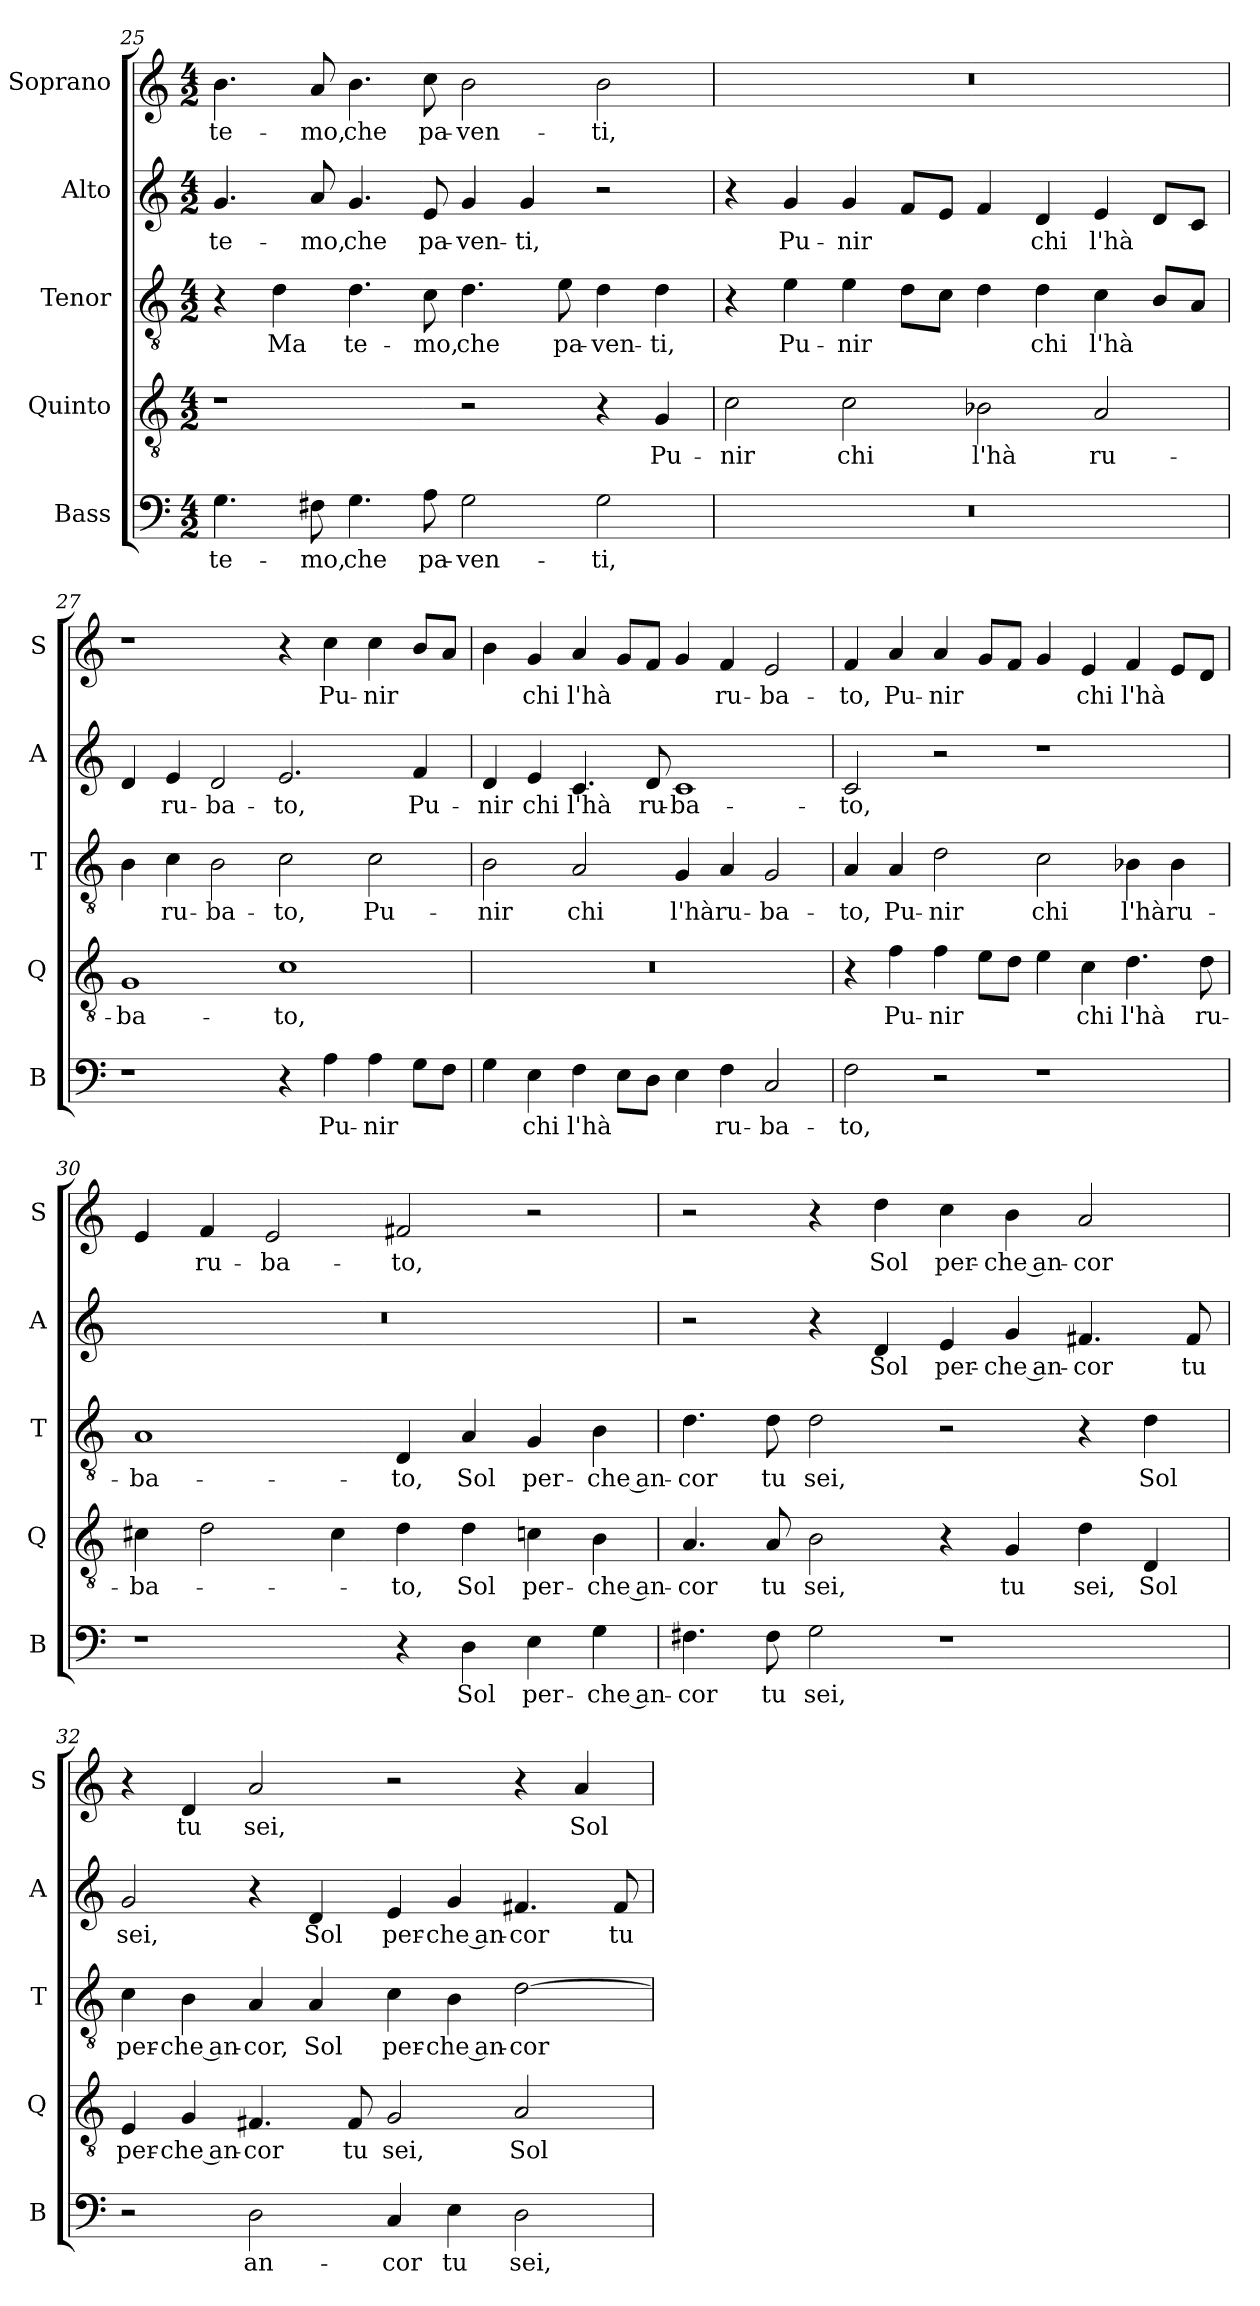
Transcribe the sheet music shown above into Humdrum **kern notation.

**kern	**text	**kern	**text	**kern	**text	**kern	**text	**kern	**text
*part5	*part5	*part4	*part4	*part3	*part3	*part2	*part2	*part1	*part1
*staff5	*staff5	*staff4	*staff4	*staff3	*staff3	*staff2	*staff2	*staff1	*staff1
*I"Bass	*	*I"Quinto	*	*I"Tenor	*	*I"Alto	*	*I"Soprano	*
*I'B	*	*I'Q	*	*I'T	*	*I'A	*	*I'S	*
!!LO:LB:g=z
*clefF4	*	*clefGv2	*	*clefGv2	*	*clefG2	*	*clefG2	*
*k[]	*	*k[]	*	*k[]	*	*k[]	*	*k[]	*
*C:	*	*C:	*	*C:	*	*C:	*	*C:	*
*M4/2	*	*M4/2	*	*M4/2	*	*M4/2	*	*M4/2	*
=25	=25	=25	=25	=25	=25	=25	=25	=25	=25
!	!LO:LY:b	!	!	!	!	!	!LO:LY:b	!	!LO:LY:b
4.G\	te-	1r	.	4r	.	4.g/	te-	4.b\	te-
!	!	!	!	!	!LO:LY:b	!	!	!	!
.	.	.	.	4d\	Ma	.	.	.	.
!	!LO:LY:b	!	!	!	!	!	!LO:LY:b	!	!LO:LY:b
8F#X\	-mo,	.	.	.	.	8a/	-mo,	8a/	-mo,
!	!LO:LY:b	!	!	!	!LO:LY:b	!	!LO:LY:b	!	!LO:LY:b
4.G\	che	.	.	4.d\	te-	4.g/	che	4.b\	che
!	!LO:LY:b	!	!	!	!LO:LY:b	!	!LO:LY:b	!	!LO:LY:b
8A\	pa-	.	.	8c\	-mo,	8e/	pa-	8cc\	pa-
!	!LO:LY:b	!	!	!	!LO:LY:b	!	!LO:LY:b	!	!LO:LY:b
2G\	-ven-	2r	.	4.d\	che	4g/	-ven-	2b\	-ven-
!	!	!	!	!	!	!	!LO:LY:b	!	!
.	.	.	.	.	.	4g/	-ti,	.	.
!	!	!	!	!	!LO:LY:b	!	!	!	!
.	.	.	.	8e\	pa-	.	.	.	.
!	!LO:LY:b	!	!	!	!LO:LY:b	!	!	!	!LO:LY:b
2G\	-ti,	4r	.	4d\	-ven-	2r	.	2b\	-ti,
!	!	!	!LO:LY:b	!	!LO:LY:b	!	!	!	!
.	.	4G/	Pu-	4d\	-ti,	.	.	.	.
=26	=26	=26	=26	=26	=26	=26	=26	=26	=26
!	!	!	!LO:LY:b	!	!	!	!	!	!
0r	.	2c\	-nir	4r	.	4r	.	0r	.
!	!	!	!	!	!LO:LY:b	!	!LO:LY:b	!	!
.	.	.	.	4e\	Pu-	4g/	Pu-	.	.
!	!	!	!LO:LY:b	!	!LO:LY:b	!	!LO:LY:b	!	!
.	.	2c\	chi	4e\	-nir	4g/	-nir	.	.
.	.	.	.	8d\L	.	8f/L	.	.	.
.	.	.	.	8c\J	.	8e/J	.	.	.
!	!	!	!LO:LY:b	!	!	!	!	!	!
.	.	2B-X\	l'hà	4d\	.	4f/	.	.	.
!	!	!	!	!	!LO:LY:b	!	!LO:LY:b	!	!
.	.	.	.	4d\	chi	4d/	chi	.	.
!	!	!	!LO:LY:b	!	!LO:LY:b	!	!LO:LY:b	!	!
.	.	2A/	ru-	4c\	l'hà	4e/	l'hà	.	.
.	.	.	.	8B/L	.	8d/L	.	.	.
.	.	.	.	8A/J	.	8c/J	.	.	.
=27	=27	=27	=27	=27	=27	=27	=27	=27	=27
!	!	!	!LO:LY:b	!	!	!	!	!	!
1r	.	1G	-ba-	4B\	.	4d/	.	1r	.
!	!	!	!	!	!LO:LY:b	!	!LO:LY:b	!	!
.	.	.	.	4c\	ru-	4e/	ru-	.	.
!	!	!	!	!	!LO:LY:b	!	!LO:LY:b	!	!
.	.	.	.	2B\	-ba-	2d/	-ba-	.	.
!	!	!	!LO:LY:b	!	!LO:LY:b	!	!LO:LY:b	!	!
4r	.	1c	-to,	2c\	-to,	2.e/	-to,	4r	.
!	!LO:LY:b	!	!	!	!	!	!	!	!LO:LY:b
4A\	Pu-	.	.	.	.	.	.	4cc\	Pu-
!	!LO:LY:b	!	!	!	!LO:LY:b	!	!	!	!LO:LY:b
4A\	-nir	.	.	2c\	Pu-	.	.	4cc\	-nir
!	!	!	!	!	!	!	!LO:LY:b	!	!
8G\L	.	.	.	.	.	4f/	Pu-	8b/L	.
8F\J	.	.	.	.	.	.	.	8a/J	.
!!LO:PB:g=z
=28	=28	=28	=28	=28	=28	=28	=28	=28	=28
!	!	!	!	!	!LO:LY:b	!	!LO:LY:b	!	!
4G\	.	0r	.	2B\	-nir	4d/	-nir	4b\	.
!	!LO:LY:b	!	!	!	!	!	!LO:LY:b	!	!LO:LY:b
4E\	chi	.	.	.	.	4e/	chi	4g/	chi
!	!LO:LY:b	!	!	!	!LO:LY:b	!	!LO:LY:b	!	!LO:LY:b
4F\	l'hà	.	.	2A/	chi	4.c/	l'hà	4a/	l'hà
8E\L	.	.	.	.	.	.	.	8g/L	.
!	!	!	!	!	!	!	!LO:LY:b	!	!
8D\J	.	.	.	.	.	8d/	ru-	8f/J	.
!	!	!	!	!	!LO:LY:b	!	!LO:LY:b	!	!
4E\	.	.	.	4G/	l'hà	1c	-ba-	4g/	.
!	!LO:LY:b	!	!	!	!LO:LY:b	!	!	!	!LO:LY:b
4F\	ru-	.	.	4A/	ru-	.	.	4f/	ru-
!	!LO:LY:b	!	!	!	!LO:LY:b	!	!	!	!LO:LY:b
2C/	-ba-	.	.	2G/	-ba-	.	.	2e/	-ba-
=29	=29	=29	=29	=29	=29	=29	=29	=29	=29
!	!LO:LY:b	!	!	!	!LO:LY:b	!	!LO:LY:b	!	!LO:LY:b
2F\	-to,	4r	.	4A/	-to,	2c/	-to,	4f/	-to,
!	!	!	!LO:LY:b	!	!LO:LY:b	!	!	!	!LO:LY:b
.	.	4f\	Pu-	4A/	Pu-	.	.	4a/	Pu-
!	!	!	!LO:LY:b	!	!LO:LY:b	!	!	!	!LO:LY:b
2r	.	4f\	-nir	2d\	-nir	2r	.	4a/	-nir
.	.	8e\L	.	.	.	.	.	8g/L	.
.	.	8d\J	.	.	.	.	.	8f/J	.
!	!	!	!	!	!LO:LY:b	!	!	!	!
1r	.	4e\	.	2c\	chi	1r	.	4g/	.
!	!	!	!LO:LY:b	!	!	!	!	!	!LO:LY:b
.	.	4c\	chi	.	.	.	.	4e/	chi
!	!	!	!LO:LY:b	!	!LO:LY:b	!	!	!	!LO:LY:b
.	.	4.d\	l'hà	4B-X\	l'hà	.	.	4f/	l'hà
!	!	!	!	!	!LO:LY:b	!	!	!	!
.	.	.	.	4B-\	ru-	.	.	8e/L	.
!	!	!	!LO:LY:b	!	!	!	!	!	!
.	.	8d\	ru-	.	.	.	.	8d/J	.
=30	=30	=30	=30	=30	=30	=30	=30	=30	=30
!	!	!	!LO:LY:b	!	!LO:LY:b	!	!	!	!
1r	.	4c#X\	-ba-	1A	-ba-	0r	.	4e/	.
!	!	!	!	!	!	!	!	!	!LO:LY:b
.	.	2d\	.	.	.	.	.	4f/	ru-
!	!	!	!	!	!	!	!	!	!LO:LY:b
.	.	.	.	.	.	.	.	2e/	-ba-
.	.	4c#\	.	.	.	.	.	.	.
!	!	!	!LO:LY:b	!	!LO:LY:b	!	!	!	!LO:LY:b
4r	.	4d\	-to,	4D/	-to,	.	.	2f#X/	-to,
!	!LO:LY:b	!	!LO:LY:b	!	!LO:LY:b	!	!	!	!
4D\	Sol	4d\	Sol	4A/	Sol	.	.	.	.
!	!LO:LY:b	!	!LO:LY:b	!	!LO:LY:b	!	!	!	!
4E\	per-	4cn\	per-	4G/	per-	.	.	2r	.
!	!LO:LY:b	!	!LO:LY:b	!	!LO:LY:b	!	!	!	!
4G\	-che an-	4B\	-che an-	4B\	-che an-	.	.	.	.
!!LO:LB:g=z
=31	=31	=31	=31	=31	=31	=31	=31	=31	=31
!	!LO:LY:b	!	!LO:LY:b	!	!LO:LY:b	!	!	!	!
4.F#X\	-cor	4.A/	-cor	4.d\	-cor	2r	.	2r	.
!	!LO:LY:b	!	!LO:LY:b	!	!LO:LY:b	!	!	!	!
8F#\	tu	8A/	tu	8d\	tu	.	.	.	.
!	!LO:LY:b	!	!LO:LY:b	!	!LO:LY:b	!	!	!	!
2G\	sei,	2B\	sei,	2d\	sei,	4r	.	4r	.
!	!	!	!	!	!	!	!LO:LY:b	!	!LO:LY:b
.	.	.	.	.	.	4d/	Sol	4dd\	Sol
!	!	!	!	!	!	!	!LO:LY:b	!	!LO:LY:b
1r	.	4r	.	2r	.	4e/	per-	4cc\	per-
!	!	!	!LO:LY:b	!	!	!	!LO:LY:b	!	!LO:LY:b
.	.	4G/	tu	.	.	4g/	-che an-	4b\	-che an-
!	!	!	!LO:LY:b	!	!	!	!LO:LY:b	!	!LO:LY:b
.	.	4d\	sei,	4r	.	4.f#X/	-cor	2a/	-cor
!	!	!	!LO:LY:b	!	!LO:LY:b	!	!	!	!
.	.	4D/	Sol	4d\	Sol	.	.	.	.
!	!	!	!	!	!	!	!LO:LY:b	!	!
.	.	.	.	.	.	8f#/	tu	.	.
=32	=32	=32	=32	=32	=32	=32	=32	=32	=32
!	!	!	!LO:LY:b	!	!LO:LY:b	!	!LO:LY:b	!	!
2r	.	4E/	per-	4c\	per-	2g/	sei,	4r	.
!	!	!	!LO:LY:b	!	!LO:LY:b	!	!	!	!LO:LY:b
.	.	4G/	-che an-	4B\	-che an-	.	.	4d/	tu
!	!LO:LY:b	!	!LO:LY:b	!	!LO:LY:b	!	!	!	!LO:LY:b
2D\	an-	4.F#X/	-cor	4A/	-cor,	4r	.	2a/	sei,
!	!	!	!	!	!LO:LY:b	!	!LO:LY:b	!	!
.	.	.	.	4A/	Sol	4d/	Sol	.	.
!	!	!	!LO:LY:b	!	!	!	!	!	!
.	.	8F#/	tu	.	.	.	.	.	.
!	!LO:LY:b	!	!LO:LY:b	!	!LO:LY:b	!	!LO:LY:b	!	!
4C/	-cor	2G/	sei,	4c\	per-	4e/	per-	2r	.
!	!LO:LY:b	!	!	!	!LO:LY:b	!	!LO:LY:b	!	!
4E\	tu	.	.	4B\	-che an-	4g/	-che an-	.	.
!	!LO:LY:b	!	!LO:LY:b	!	!LO:LY:b	!	!LO:LY:b	!	!
2D\	sei,	2A/	Sol	[2d\	-cor	4.f#X/	-cor	4r	.
!	!	!	!	!	!	!	!	!	!LO:LY:b
.	.	.	.	.	.	.	.	4a/	Sol
!	!	!	!	!	!	!	!LO:LY:b	!	!
.	.	.	.	.	.	8f#/	tu	.	.
=	=	=	=	=	=	=	=	=	=
*-	*-	*-	*-	*-	*-	*-	*-	*-	*-
